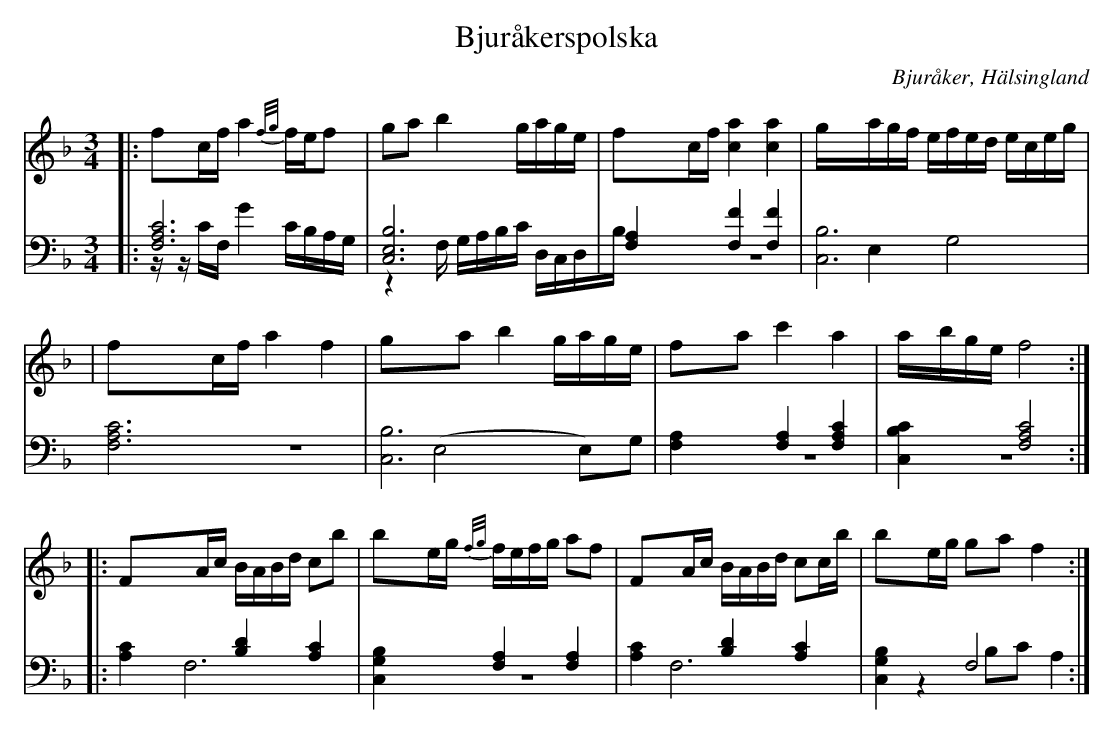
X:1
T: Bjuråkerspolska
O: Bjuråker, Hälsingland
M: 3/4
L: 1/8
K: F
V:1
V:2
V:3 merge
V: 1
|:fc/f/ a2 {f/g/}f/e/f|ga b2 g/a/g/e/|fc/f/ [c2a2] [c2a2]|g/a/g/f/ e/f/e/d/ e/c/e/g/|
|fc/f/ a2 f2|ga b2 g/a/g/e/|fa c'2 a2| a/b/g/e/ f4:|
|:FA/c/ B/A/B/d/ cb|be/g/ {f/g/}f/e/f/g/ af|FA/c/ B/A/B/d/ cc/b/|be/g/ ga f2:|
V:2 clef=bass
|:[F,6A,6C6]|[C,6E,6B,6]|[F,2A,2] [F,2F2] [F,2F2]|[C,6B,6]|
[F,6A,6C6]|[C,6B,6]|[F,2A,2] [F,2A,2] [F,2A,2C2]|[C,2B,2C2] [F,4A,4C4]:|
 |:[A,2C2] [B,2D2] [A,2C2]|[C,2G,2B,2] [F,2A,2] [F,2A,2]|[A,2C2] [B,2D2] [A,2C2]|[C,2G,2B,2] F,4 :|
V:3 clef=bass
 |:z/z/C/F,/ G2 C/B,/A,/G,/|z2,/F,/ G,/A,/B,/C/ D,/C,/D,/B,/|z6|E,2 G,4|
 |z6|(E,4 E,)G,|z6|z6:|
|:F,6|z6|F,6|z2 B,C A,2:|
